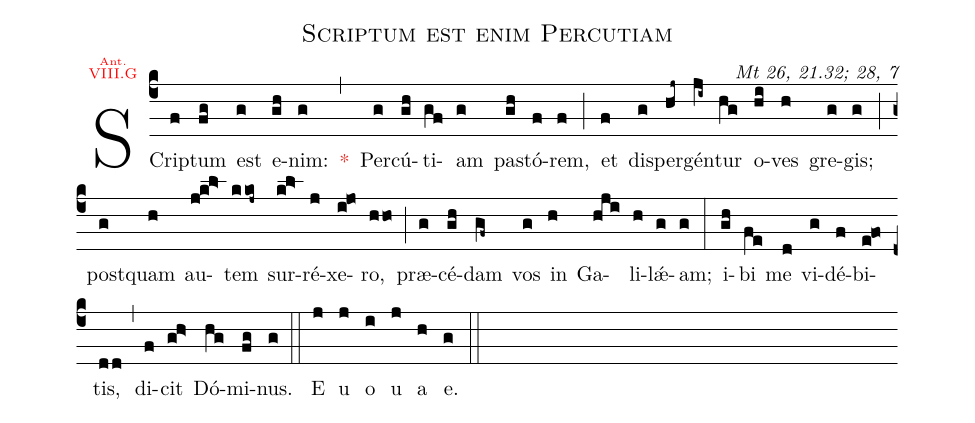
name:Scriptum est enim Percutiam;
office-part:Antiphona;
annotation: {\color{red}\tiny Ant.};
annotation: {\color{red}\scriptsize VIII.G};
commentary:Mt 26, 21.32; 28, 7;
%%
(c4)SCrip(f)tum(fg) est(g) e(gh)nim:(g) <c>*</c>(,) Per(g)cú(gh)ti(gf)am(g) pas(gh)tó(f)rem,(f) (;) et(f) di(g)sper(hj~)gén(ji~)tur(hg) o(hi)ves(h) gre(g)gis;(g) (;) post(g)quam(h) au(jkl>)tem(kkoj~) sur(k!l>)ré(j)xe(i!jo)ro,(hho) (;) præ(g)cé(gh)dam(gf~) vos(g) in(h) Ga(hji)li(h)lǽ(g)am;(g) (:) i(gh)bi(fe) me(d) vi(g)dé(f)bi(e!fo)tis,(dd) (,) di(f)cit(gh>) Dó(hg)mi(fg)nus.(g) (::) E(j) u(j) o(i) u(j) a(h) e.(g) (::)
